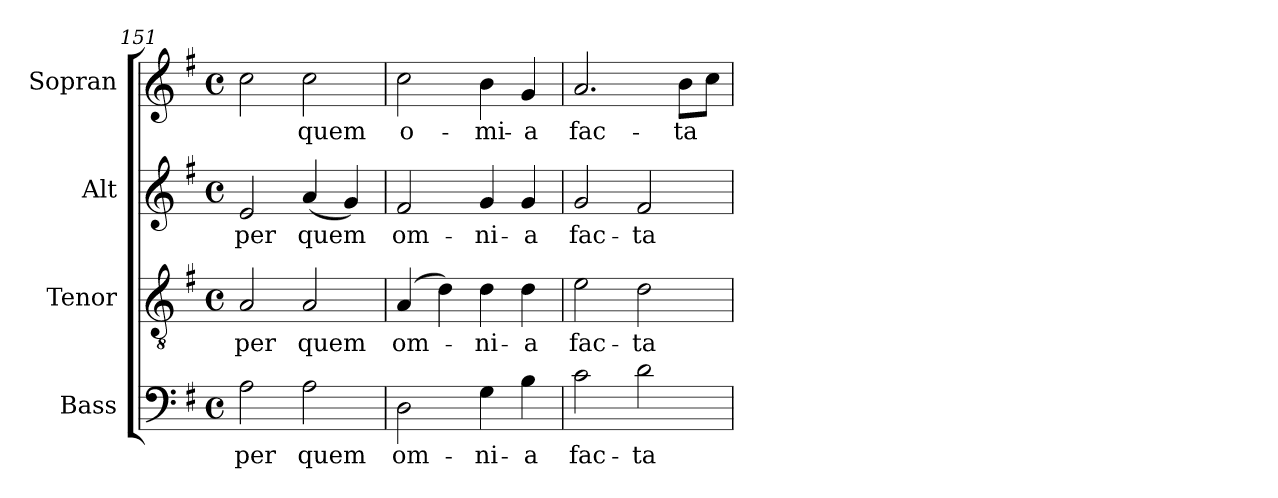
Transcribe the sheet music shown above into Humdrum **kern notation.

**kern	**text	**kern	**text	**kern	**text	**kern	**text
*part4	*part4	*part3	*part3	*part2	*part2	*part1	*part1
*staff4	*staff4	*staff3	*staff3	*staff2	*staff2	*staff1	*staff1
*I"Bass	*	*I"Tenor	*	*I"Alt	*	*I"Sopran	*
*I'B.	*	*I'T.	*	*I'A.	*	*I'S.	*
*clefF4	*	*clefGv2	*	*clefG2	*	*clefG2	*
*k[f#]	*	*k[f#]	*	*k[f#]	*	*k[f#]	*
*G:	*	*G:	*	*G:	*	*G:	*
*M4/4	*	*M4/4	*	*M4/4	*	*M4/4	*
*met(c)	*	*met(c)	*	*met(c)	*	*met(c)	*
=151	=151	=151	=151	=151	=151	=151	=151
!	!LO:LY:b	!	!LO:LY:b	!	!LO:LY:b	!	!
2A\	per	2A/	per	2e/	per	2cc\	.
!	!LO:LY:b	!	!LO:LY:b	!	!LO:LY:b	!	!LO:LY:b
2A\	quem	2A/	quem	(<4a/	quem	2cc\	quem
.	.	.	.	4g/)	.	.	.
=152	=152	=152	=152	=152	=152	=152	=152
!	!LO:LY:b	!	!LO:LY:b	!	!LO:LY:b	!	!LO:LY:b
2D\	om-	(4A/	om-	2f#/	om-	2cc\	o-
.	.	4d\)	.	.	.	.	.
!	!LO:LY:b	!	!LO:LY:b	!	!LO:LY:b	!	!LO:LY:b
4G\	-ni-	4d\	-ni-	4g/	-ni-	4b\	-mi-
!	!LO:LY:b	!	!LO:LY:b	!	!LO:LY:b	!	!LO:LY:b
4B\	-a	4d\	-a	4g/	-a	4g/	-a
=153	=153	=153	=153	=153	=153	=153	=153
!	!LO:LY:b	!	!LO:LY:b	!	!LO:LY:b	!	!LO:LY:b
2c\	fac-	2e\	fac-	2g/	fac-	2.a/	fac-
!	!LO:LY:b	!	!LO:LY:b	!	!LO:LY:b	!	!
2d\	-ta	2d\	-ta	2f#/	-ta	.	.
!	!	!	!	!	!	!	!LO:LY:b
.	.	.	.	.	.	8b\L	-ta
.	.	.	.	.	.	8cc\J	.
=	=	=	=	=	=	=	=
*-	*-	*-	*-	*-	*-	*-	*-
